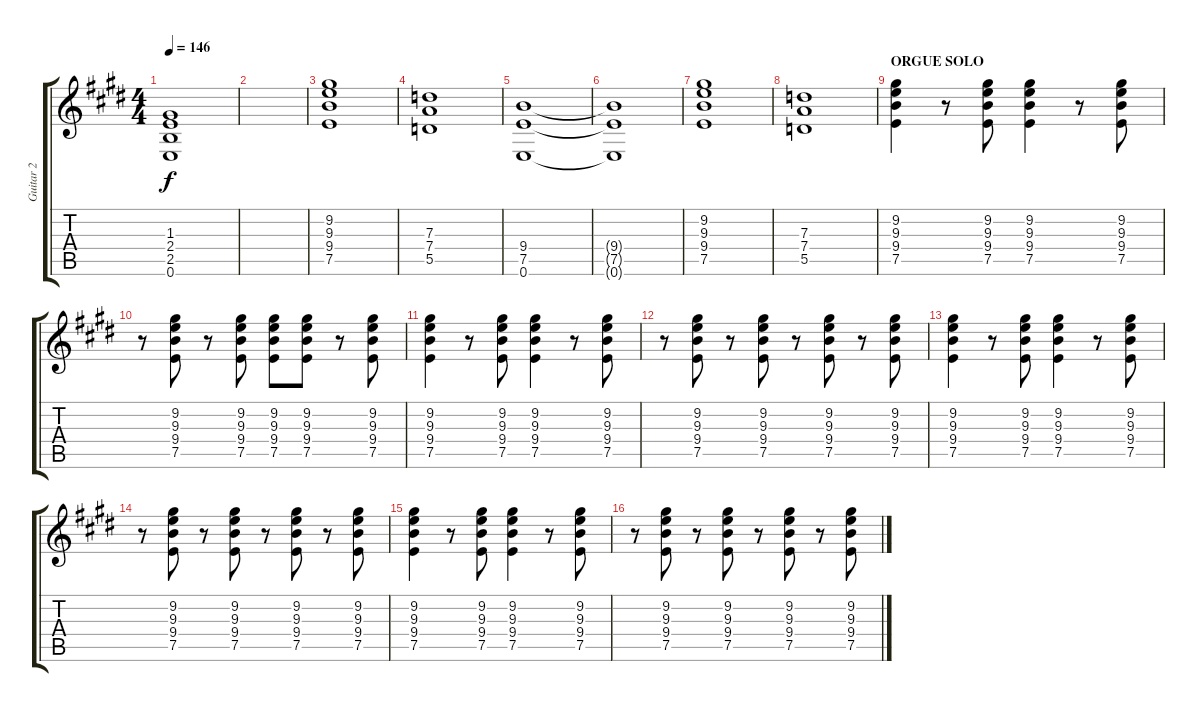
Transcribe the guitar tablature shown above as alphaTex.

\track ("Guitar 2" "Guitar 2") {instrument distortionguitar}
\staff {score tabs}
\tuning (E4 B3 G3 D3 A2 E2) {hide}
\ts (4 4)
\tempo 146
\clef g2
\ks e
(1.3{t} 2.4{t} 2.5{t} 0.6{t}).1{dy f} |
|
(9.2 9.3 9.4 7.5).1 |
(7.3 7.4 5.5).1 |
(9.4 7.5 0.6).1 |
(9.4{t} 7.5{t} 0.6{t}).1 |
(9.2 9.3 9.4 7.5).1 |
(7.3 7.4 5.5).1 |
\section ("" "ORGUE SOLO")
(9.2 9.3 9.4 7.5).4 r.8 (9.2 9.3 9.4 7.5).8 (9.2 9.3 9.4 7.5).4 r.8 (9.2 9.3 9.4 7.5).8 |
r.8 (9.2 9.3 9.4 7.5).8 r.8 (9.2 9.3 9.4 7.5).8 (9.2 9.3 9.4 7.5).8 (9.2 9.3 9.4 7.5).8 r.8 (9.2 9.3 9.4 7.5).8 |
(9.2 9.3 9.4 7.5).4 r.8 (9.2 9.3 9.4 7.5).8 (9.2 9.3 9.4 7.5).4 r.8 (9.2 9.3 9.4 7.5).8 |
r.8 (9.2 9.3 9.4 7.5).8 r.8 (9.2 9.3 9.4 7.5).8 r.8 (9.2 9.3 9.4 7.5).8 r.8 (9.2 9.3 9.4 7.5).8 |
(9.2 9.3 9.4 7.5).4 r.8 (9.2 9.3 9.4 7.5).8 (9.2 9.3 9.4 7.5).4 r.8 (9.2 9.3 9.4 7.5).8 |
r.8 (9.2 9.3 9.4 7.5).8 r.8 (9.2 9.3 9.4 7.5).8 r.8 (9.2 9.3 9.4 7.5).8 r.8 (9.2 9.3 9.4 7.5).8 |
(9.2 9.3 9.4 7.5).4 r.8 (9.2 9.3 9.4 7.5).8 (9.2 9.3 9.4 7.5).4 r.8 (9.2 9.3 9.4 7.5).8 |
r.8 (9.2 9.3 9.4 7.5).8 r.8 (9.2 9.3 9.4 7.5).8 r.8 (9.2 9.3 9.4 7.5).8 r.8 (9.2 9.3 9.4 7.5).8
